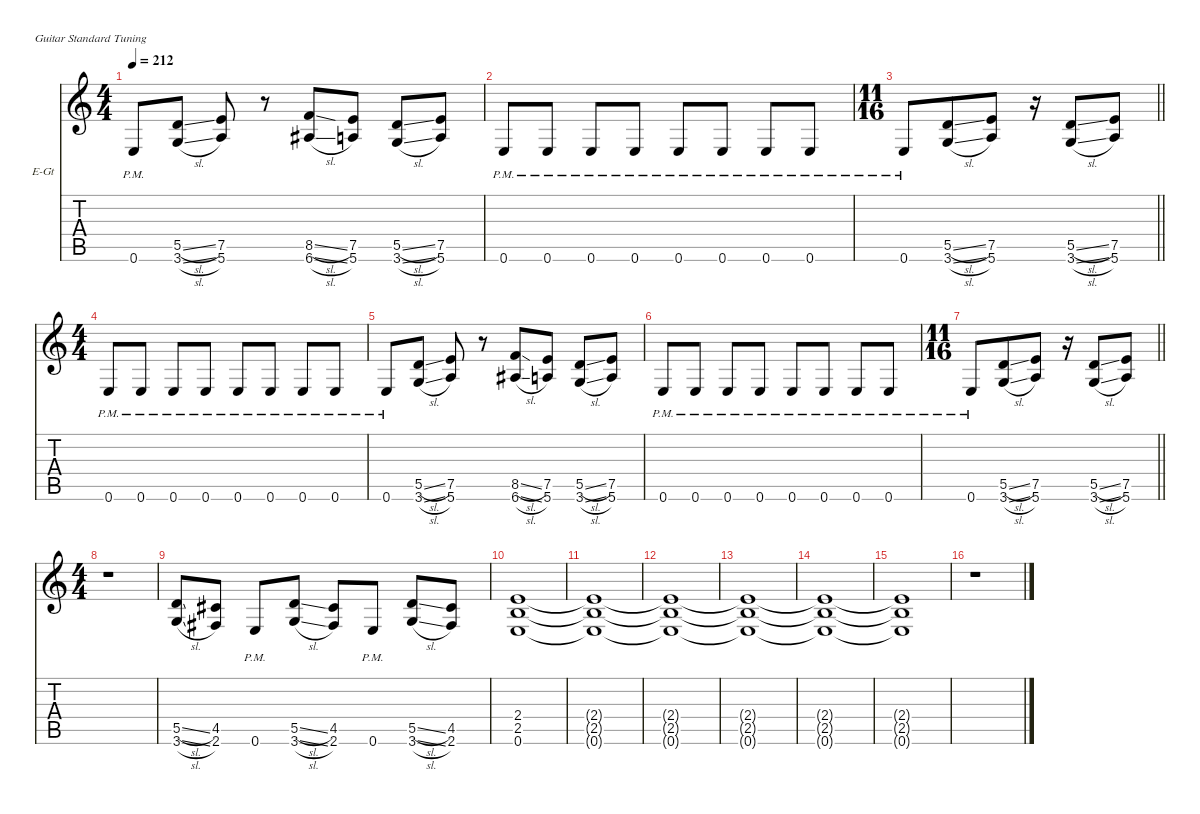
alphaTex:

\hideDynamics
\bracketExtendMode nobrackets
\firstSystemTrackNameOrientation horizontal
\otherSystemsTrackNameOrientation horizontal
\track ("Kirk Hammett" "E-Gt") {instrument distortionguitar}
\staff {score tabs}
\tuning (E4 B3 G3 D3 A2 E2)
\ts (4 4)
\tempo 212
\clef g2
\ks c
0.6{pm}.8{dy fff} (5.5{sl} 3.6{sl}).8 (7.5 5.6).8 r.8 (8.5{sl} 6.6{sl acc #}).8 (7.5 5.6).8 (5.5{sl} 3.6{sl}).8 (7.5 5.6).8{dy f} |
0.6{pm}.8{dy fff} 0.6{pm}.8 0.6{pm}.8 0.6{pm}.8 0.6{pm}.8 0.6{pm}.8 0.6{pm}.8 0.6{pm}.8 |
\ts (11 16)
\beaming (8 3 2)
\barLineRight lightlight
0.6{pm}.8 (5.5{sl} 3.6{sl}).8 (7.5 5.6).8 r.16 (5.5{sl} 3.6{sl}).8 (7.5 5.6).8{dy f} |
\ts (4 4)
\beaming (8 2 2 2 2)
0.6{pm}.8{dy fff} 0.6{pm}.8 0.6{pm}.8 0.6{pm}.8 0.6{pm}.8 0.6{pm}.8 0.6{pm}.8 0.6{pm}.8 |
0.6{pm}.8 (5.5{sl} 3.6{sl}).8 (7.5 5.6).8 r.8 (8.5{sl} 6.6{sl acc #}).8 (7.5 5.6).8 (5.5{sl} 3.6{sl}).8 (7.5 5.6).8{dy f} |
0.6{pm}.8{dy fff} 0.6{pm}.8 0.6{pm}.8 0.6{pm}.8 0.6{pm}.8 0.6{pm}.8 0.6{pm}.8 0.6{pm}.8 |
\ts (11 16)
\beaming (8 3 2)
\barLineRight lightlight
0.6{pm}.8 (5.5{sl} 3.6{sl}).8 (7.5 5.6).8 r.16 (5.5{sl} 3.6{sl}).8 (7.5 5.6).8{dy f} |
\ts (4 4)
\beaming (8 2 2 2 2)
r.1 |
(5.5{sl} 3.6{sl}).8{dy fff} (4.5{acc #} 2.6{acc #}).8 0.6{pm}.8{dy mp} (5.5{sl} 3.6{sl}).8{dy fff} (4.5{acc #} 2.6{acc #}).8 0.6{pm}.8{dy mp} (5.5{sl} 3.6{sl}).8{dy fff} (4.5{acc #} 2.6{acc #}).8 |
(2.4 2.5 0.6).1 |
(2.4{t} 2.5{t} 0.6{t}).1{dy f} |
(2.4{t} 2.5{t} 0.6{t}).1 |
(2.4{t} 2.5{t} 0.6{t}).1 |
(2.4{t} 2.5{t} 0.6{t}).1 |
(2.4{t} 2.5{t} 0.6{t}).1 |
r.1
